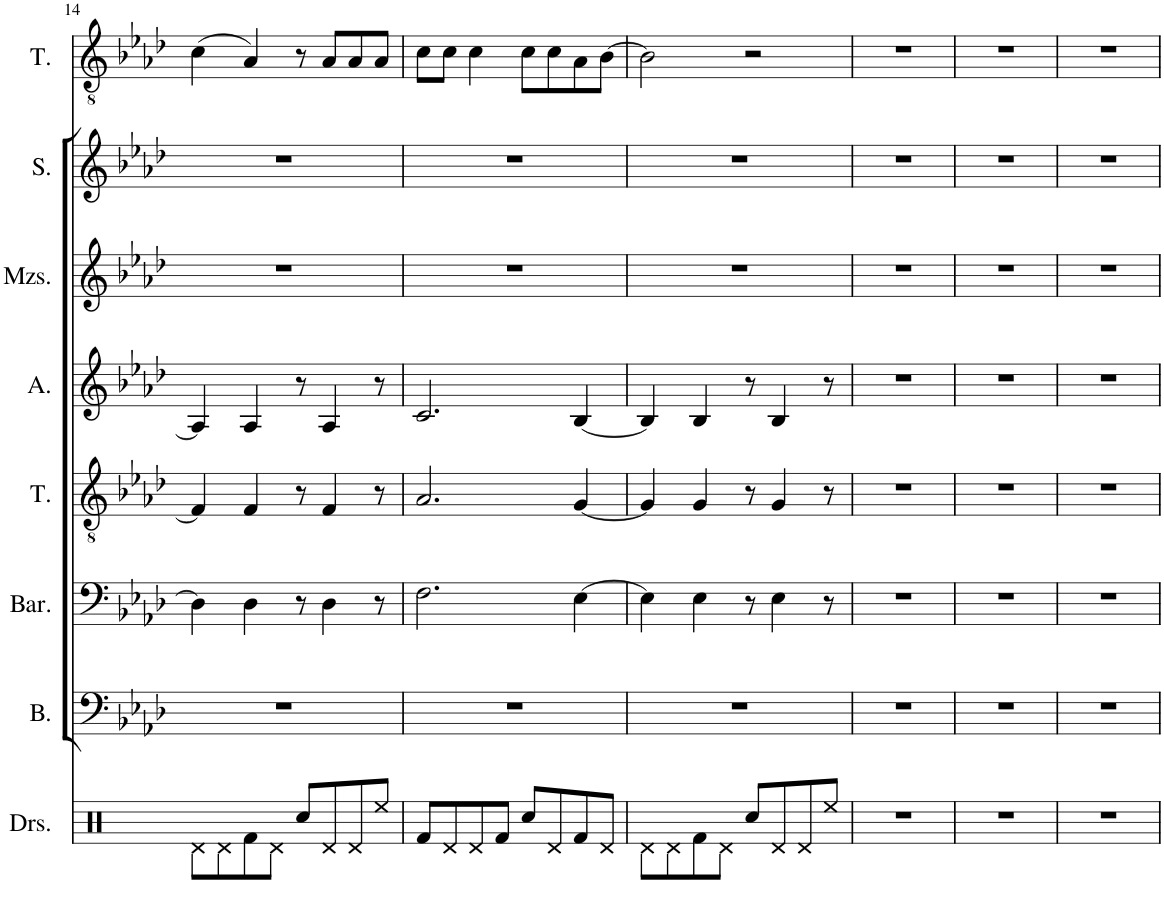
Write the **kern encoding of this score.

**kern	**kern	**kern	**kern	**kern	**kern	**kern	**kern
*part8	*part7	*part6	*part5	*part4	*part3	*part2	*part1
*staff8	*staff7	*staff6	*staff5	*staff4	*staff3	*staff2	*staff1
*I"Drumset	*I"Bass	*I"Baritone	*I"Tenor	*I"Alto	*I"Mezzo-soprano	*I"Soprano	*I"Tenor
*I'Drs.	*I'B.	*I'Bar.	*I'T.	*I'A.	*I'Mzs.	*I'S.	*I'T.
!!LO:PB:g=z
*clefX	*clefF4	*clefF4	*clefGv2	*clefG2	*clefG2	*clefG2	*clefGv2
*k[]	*k[b-e-a-d-]	*k[b-e-a-d-]	*k[b-e-a-d-]	*k[b-e-a-d-]	*k[b-e-a-d-]	*k[b-e-a-d-]	*k[b-e-a-d-]
*M4/4	*M4/4	*M4/4	*M4/4	*M4/4	*M4/4	*M4/4	*M4/4
=14	=14	=14	=14	=14	=14	=14	=14
8Rd\L	1r	4D-\]	4F/]	4A-/]	1r	1r	(4c\
8Rd\	.	.	.	.	.	.	.
8Rf\	.	4D-\	4F/	4A-/	.	.	4A-/)
8Rd\J	.	.	.	.	.	.	.
8Rcc/L	.	8r	8r	8r	.	.	8r
8Rd/	.	4D-\	4F/	4A-/	.	.	8A-/L
8Rd/	.	.	.	.	.	.	8A-/
8Ree/J	.	8r	8r	8r	.	.	8A-/J
=15	=15	=15	=15	=15	=15	=15	=15
8Rf/L	1r	2.F\	2.A-/	2.c/	1r	1r	8c\L
8Rd/	.	.	.	.	.	.	8c\J
8Rd/	.	.	.	.	.	.	4c\
8Rf/J	.	.	.	.	.	.	.
8Rcc/L	.	.	.	.	.	.	8c\L
8Rd/	.	.	.	.	.	.	8c\
8Rf/	.	[4E-\	[4G/	[4B-/	.	.	8A-\
8Rd/J	.	.	.	.	.	.	[8B-\J
=16	=16	=16	=16	=16	=16	=16	=16
8Rd\L	1r	4E-\]	4G/]	4B-/]	1r	1r	2B-\]
8Rd\	.	.	.	.	.	.	.
8Rf\	.	4E-\	4G/	4B-/	.	.	.
8Rd\J	.	.	.	.	.	.	.
8Rcc/L	.	8r	8r	8r	.	.	2r
8Rd/	.	4E-\	4G/	4B-/	.	.	.
8Rd/	.	.	.	.	.	.	.
8Ree/J	.	8r	8r	8r	.	.	.
=17	=17	=17	=17	=17	=17	=17	=17
1r	1r	1r	1r	1r	1r	1r	1r
=18	=18	=18	=18	=18	=18	=18	=18
1r	1r	1r	1r	1r	1r	1r	1r
=19	=19	=19	=19	=19	=19	=19	=19
1r	1r	1r	1r	1r	1r	1r	1r
=	=	=	=	=	=	=	=
*-	*-	*-	*-	*-	*-	*-	*-
